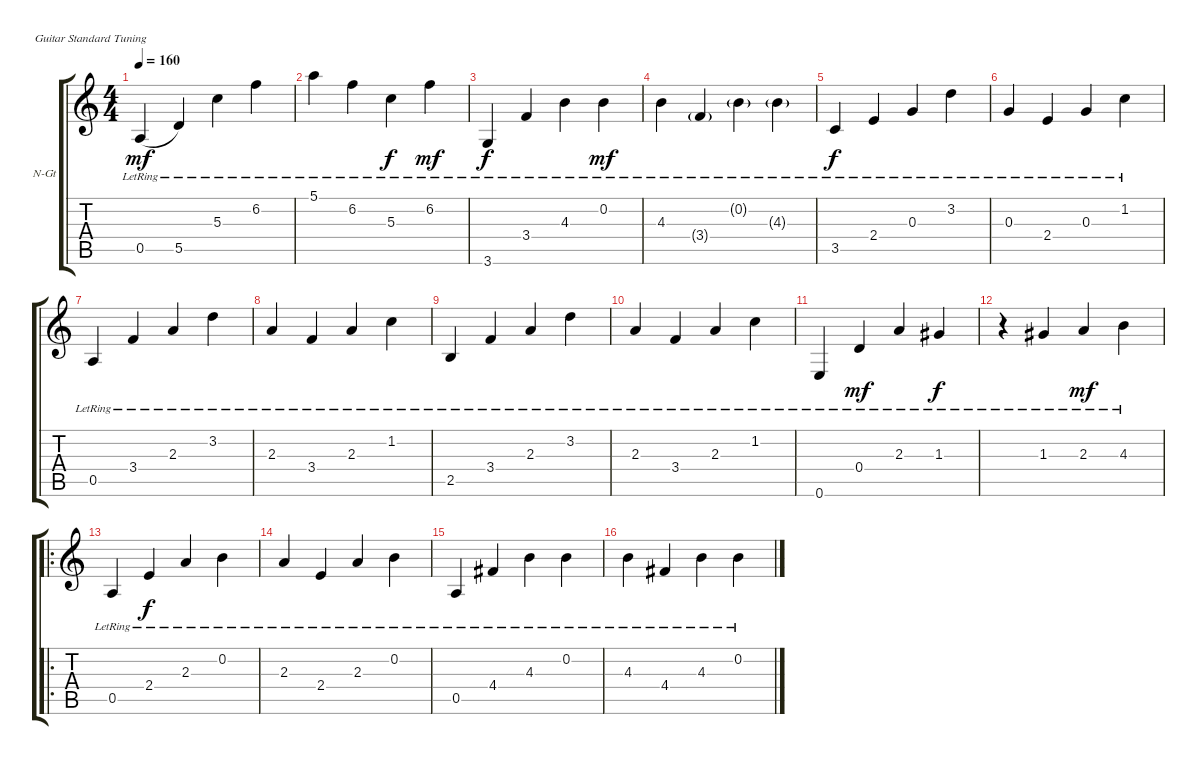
\defaultSystemsLayout 4
\bracketExtendMode groupsimilarinstruments
\firstSystemTrackNameOrientation horizontal
\otherSystemsTrackNameOrientation horizontal
\track ("Nylon Guitar" "N-Gt") {instrument acousticguitarnylon}
\staff {score tabs}
\tuning (E4 B3 G3 D3 A2 E2)
\ts (4 4)
\tempo 160
\clef g2
\ks c
0.5{lr}.4{dy mf legatoorigin} 5.5{lr}.4 5.3{lr}.4 6.2{lr}.4 |
5.1{lr}.4 6.2{lr}.4 5.3{lr}.4{dy f} 6.2{lr}.4{dy mf} |
3.6{lr}.4{dy f} 3.4{lr}.4 4.3{lr}.4 0.2{lr}.4{dy mf} |
4.3{lr}.4 3.4{g lr}.4 0.2{g lr}.4 4.3{g lr}.4 |
3.5{lr}.4{dy f} 2.4{lr}.4 0.3{lr}.4 3.2{lr}.4 |
0.3{lr}.4 2.4{lr}.4 0.3{lr}.4 1.2{lr}.4 |
0.5{lr}.4 3.4{lr}.4 2.3{lr}.4 3.2{lr}.4 |
2.3{lr}.4 3.4{lr}.4 2.3{lr}.4 1.2{lr}.4 |
2.5{lr}.4 3.4{lr}.4 2.3{lr}.4 3.2{lr}.4 |
2.3{lr}.4 3.4{lr}.4 2.3{lr}.4 1.2{lr}.4 |
0.6{lr}.4 0.4{lr}.4{dy mf} 2.3{lr}.4 1.3{lr}.4{dy f} |
r.4 1.3{lr}.4 2.3{lr}.4{dy mf} 4.3{lr}.4 |
\ro
0.5{lr}.4 2.4{lr}.4{dy f} 2.3{lr}.4 0.2{lr}.4 |
2.3{lr}.4 2.4{lr}.4 2.3{lr}.4 0.2{lr}.4 |
0.5{lr}.4 4.4{lr}.4 4.3{lr}.4 0.2{lr}.4 |
4.3{lr}.4 4.4{lr}.4 4.3{lr}.4 0.2{lr}.4
